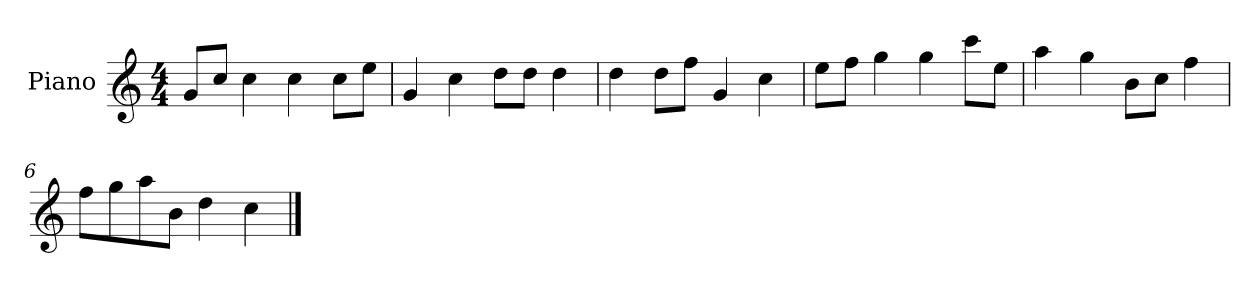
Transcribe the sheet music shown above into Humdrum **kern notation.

**kern
*part1
*staff1
*I"Piano
*I'P-no
*clefG2
*k[]
*M4/4
*MM90
=1
8g/L
8cc/J
4cc\
4cc\
8cc\L
8ee\J
=2
4g/
4cc\
8dd\L
8dd\J
4dd\
=3
4dd\
8dd\L
8ff\J
4g/
4cc\
=4
8ee\L
8ff\J
4gg\
4gg\
8ccc\L
8ee\J
=5
4aa\
4gg\
8b\L
8cc\J
4ff\
=6
8ff\L
8gg\
8aa\
8b\J
4dd\
4cc\
==
*-
